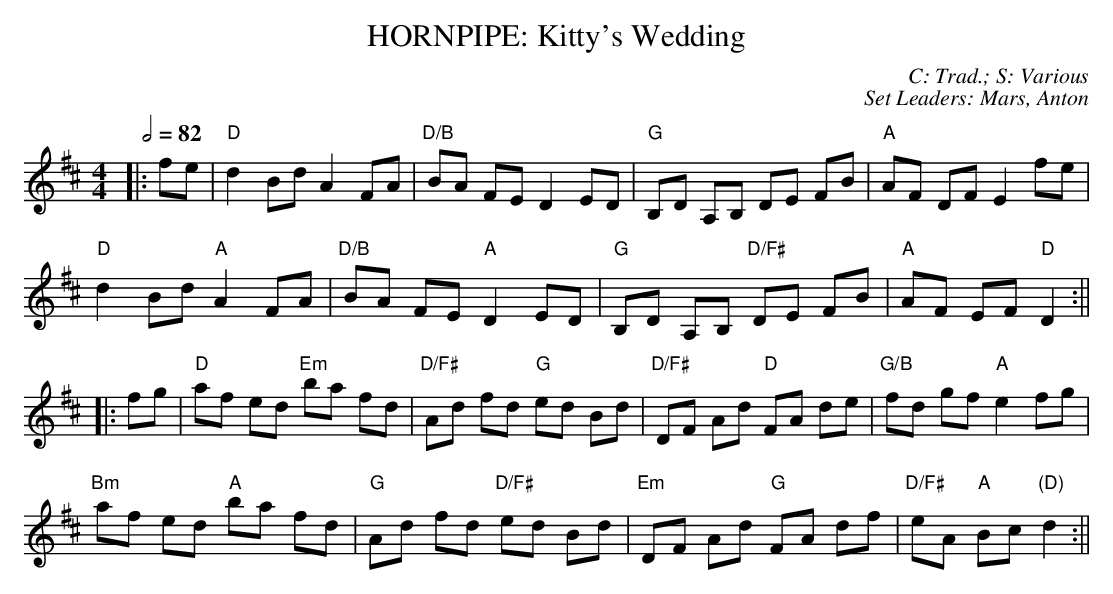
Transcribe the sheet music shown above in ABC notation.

X:1
T: HORNPIPE: Kitty's Wedding
C: C: Trad.; S: Various
C: Set Leaders: Mars, Anton
M: 4/4
L: 1/8
Q: 1/2=82
K: Dmaj
|:fe|"D"d2 Bd A2 FA|"D/B"BA FE D2 ED|"G"B,D A,B, DE FB|"A"AF DF E2 fe|
"D"d2 Bd "A"A2 FA|"D/B"BA FE "A"D2 ED|"G"B,D A,B, "D/F#"DE FB|"A"AF EF "D"D2:||
|:fg|"D"af ed "Em"ba fd|"D/F#"Ad fd "G"ed Bd|"D/F#"DF Ad "D"FA de|"G/B"fd gf "A"e2 fg|
"Bm"af ed "A"ba fd|"G"Ad fd "D/F#"ed Bd|"Em"DF Ad "G"FA df|"D/F#"eA "A"Bc "(D)"d2:||
